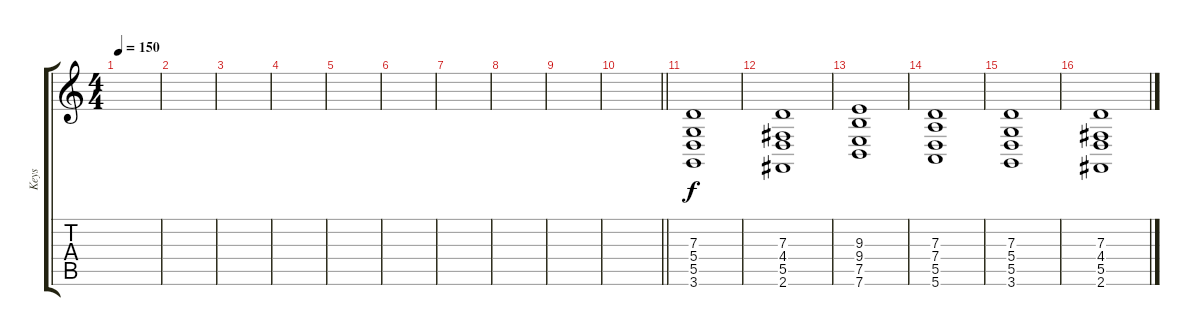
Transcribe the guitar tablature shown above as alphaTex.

\track ("Keys" "Keys") {instrument drawbarorgan}
\staff {score tabs}
\tuning (E4 B3 G3 D3 A2 E2) {hide}
\ts (4 4)
\tempo 150
\clef g2
\ks c
|
|
|
|
|
|
|
|
|
\barLineRight lightlight
|
\section ("" "")
(7.3 5.4 5.5 3.6).1 |
(7.3 4.4 5.5 2.6).1 |
(9.3 9.4 7.5 7.6).1 |
(7.3 7.4 5.5 5.6).1 |
(7.3 5.4 5.5 3.6).1 |
(7.3 4.4 5.5 2.6).1
